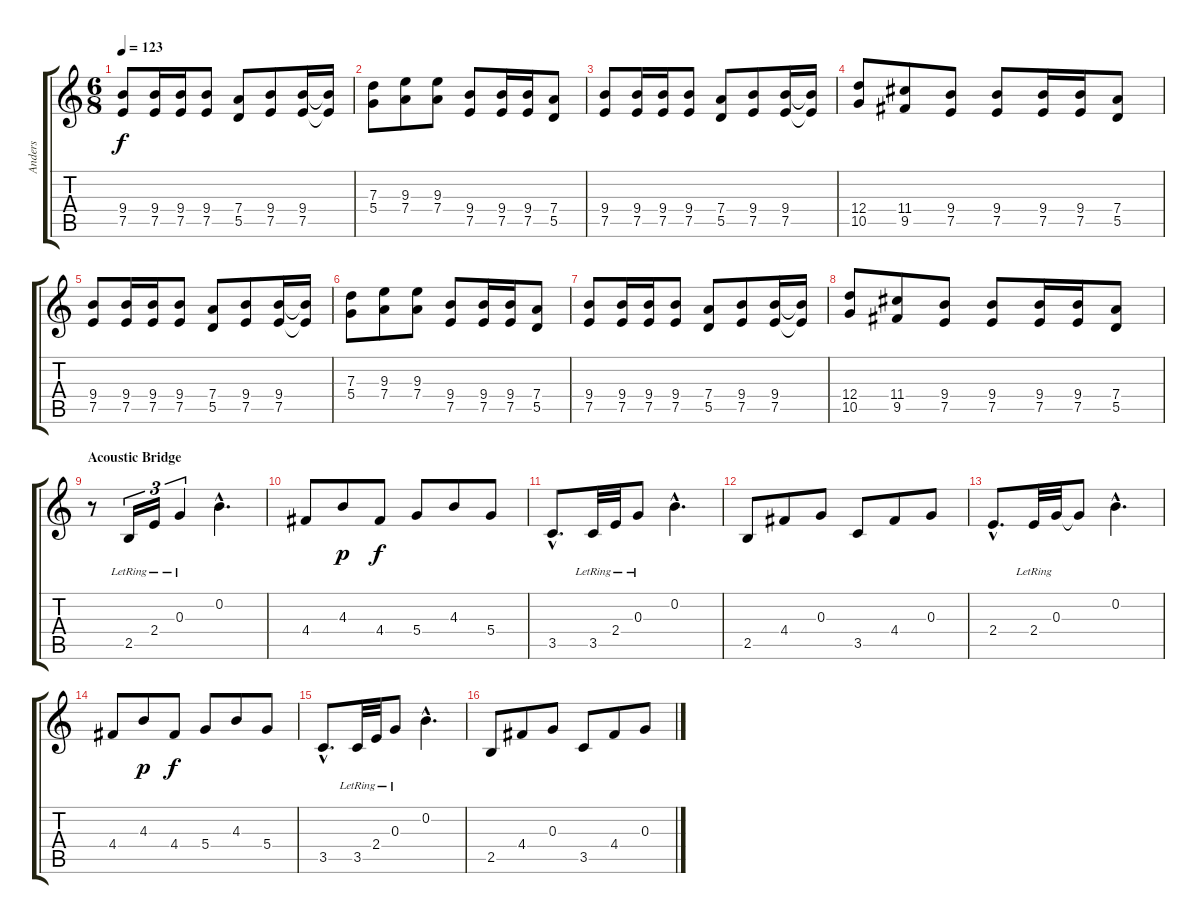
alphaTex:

\track ("Anders" "Anders") {instrument distortionguitar}
\staff {score tabs}
\tuning (E4 B3 G3 D3 A2 E2) {hide}
\ts (6 8)
\tempo 123
\clef g2
\ks c
(9.4 7.5).8{dy f} (9.4 7.5).16 (9.4 7.5).16 (9.4 7.5).8 (7.4 5.5).8 (9.4 7.5).8 (9.4 7.5).16 (9.4{t} 7.5{t}).16 |
(7.3 5.4).8 (9.3 7.4).8 (9.3 7.4).8 (9.4 7.5).8 (9.4 7.5).16 (9.4 7.5).16 (7.4 5.5).8 |
(9.4 7.5).8 (9.4 7.5).16 (9.4 7.5).16 (9.4 7.5).8 (7.4 5.5).8 (9.4 7.5).8 (9.4 7.5).16 (9.4{t} 7.5{t}).16 |
(12.4 10.5).8 (11.4 9.5).8 (9.4 7.5).8 (9.4 7.5).8 (9.4 7.5).16 (9.4 7.5).16 (7.4 5.5).8 |
(9.4 7.5).8 (9.4 7.5).16 (9.4 7.5).16 (9.4 7.5).8 (7.4 5.5).8 (9.4 7.5).8 (9.4 7.5).16 (9.4{t} 7.5{t}).16 |
(7.3 5.4).8 (9.3 7.4).8 (9.3 7.4).8 (9.4 7.5).8 (9.4 7.5).16 (9.4 7.5).16 (7.4 5.5).8 |
(9.4 7.5).8 (9.4 7.5).16 (9.4 7.5).16 (9.4 7.5).8 (7.4 5.5).8 (9.4 7.5).8 (9.4 7.5).16 (9.4{t} 7.5{t}).16 |
(12.4 10.5).8 (11.4 9.5).8 (9.4 7.5).8 (9.4 7.5).8 (9.4 7.5).16 (9.4 7.5).16 (7.4 5.5).8 |
\section ("" "Acoustic Bridge")
r.8{instrument acousticguitarsteel} 2.5{lr}.16{tu (3 2)} 2.4{lr}.16{tu (3 2)} 0.3{lr}.4{tu (3 2)} 0.2{hac}.4{d} |
4.4.8 4.3.8{dy p} 4.4.8{dy f} 5.4.8 4.3.8 5.4.8 |
3.5{hac}.8{d} 3.5{lr}.32 2.4{lr}.32 0.3{lr}.8 0.2{hac}.4{d} |
2.5.8 4.4.8 0.3.8 3.5.8 4.4.8 0.3.8 |
2.4{hac}.8{d} 2.4{lr}.32 0.3.32 0.3{t}.8 0.2{hac}.4{d} |
4.4.8 4.3.8{dy p} 4.4.8{dy f} 5.4.8 4.3.8 5.4.8 |
3.5{hac}.8{d} 3.5{lr}.32 2.4{lr}.32 0.3{lr}.8 0.2{hac}.4{d} |
2.5.8 4.4.8 0.3.8 3.5.8 4.4.8 0.3.8
